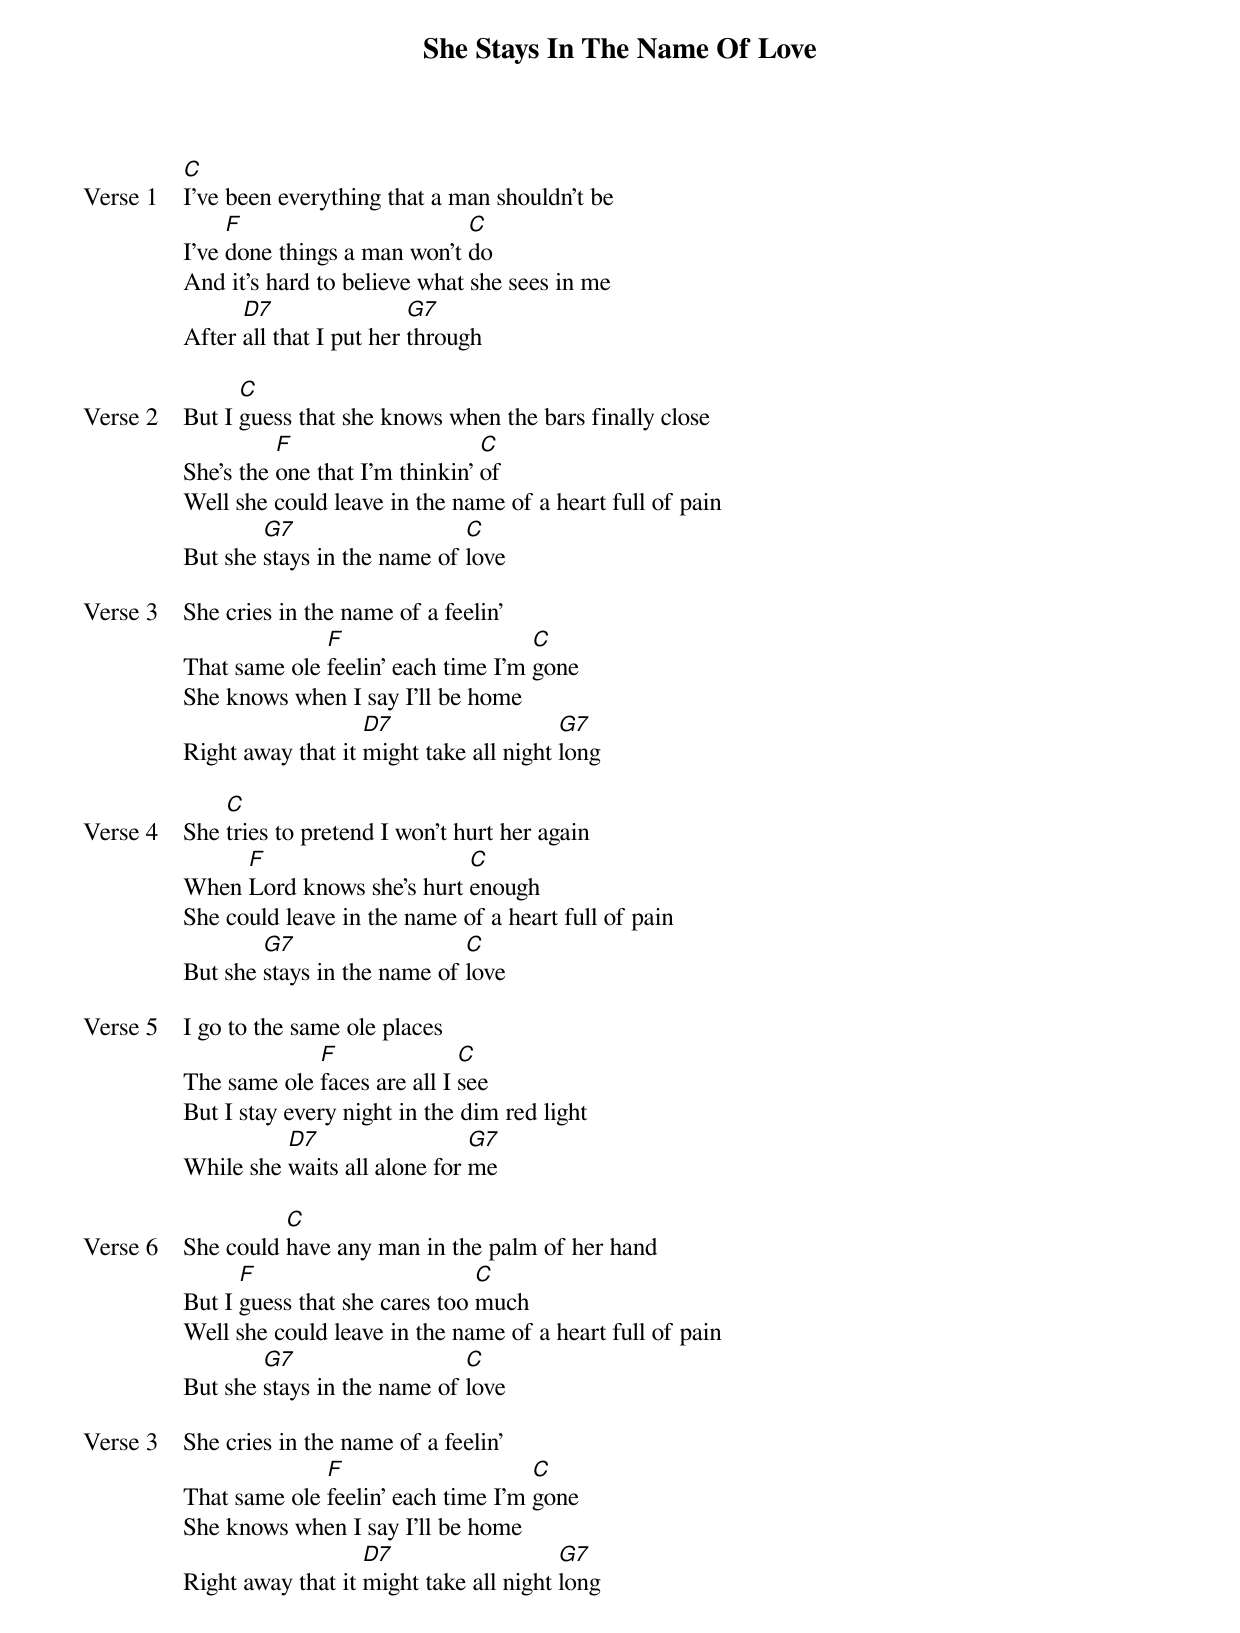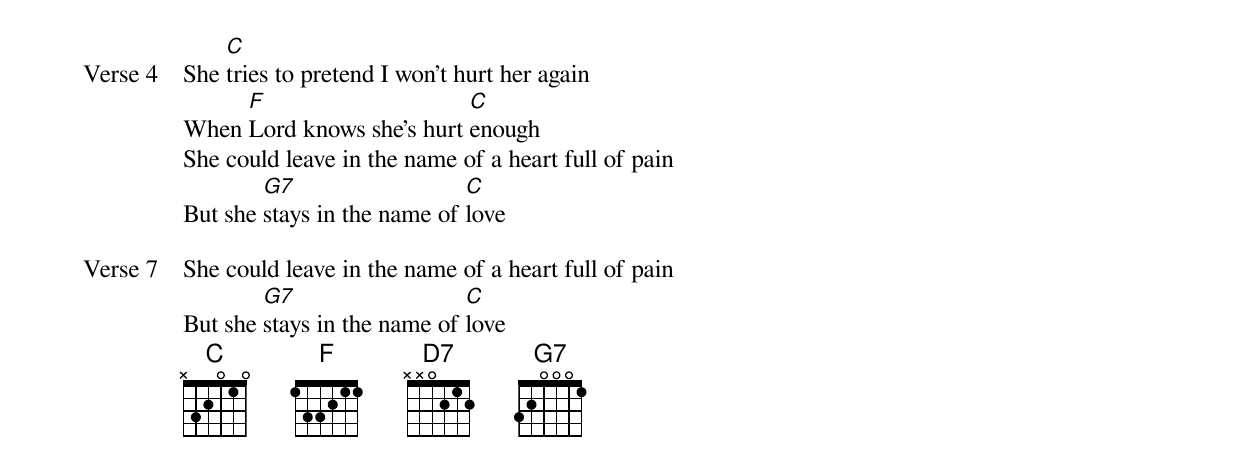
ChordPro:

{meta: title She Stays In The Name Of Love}
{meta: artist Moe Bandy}
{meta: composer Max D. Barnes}

{start_of_verse: Verse 1}
[C]I've been everything that a man shouldn't be
I've [F]done things a man won't [C]do
And it's hard to believe what she sees in me
After [D7]all that I put her [G7]through
{end_of_verse}

{start_of_verse: Verse 2}
But I [C]guess that she knows when the bars finally close
She's the [F]one that I'm thinkin' [C]of
Well she could leave in the name of a heart full of pain
But she [G7]stays in the name of [C]love
{end_of_verse}

{start_of_verse: Verse 3}
She cries in the name of a feelin'
That same ole [F]feelin' each time I'm [C]gone
She knows when I say I'll be home
Right away that it [D7]might take all night [G7]long
{end_of_verse}

{start_of_verse: Verse 4}
She [C]tries to pretend I won't hurt her again
When [F]Lord knows she's hurt [C]enough
She could leave in the name of a heart full of pain
But she [G7]stays in the name of [C]love
{end_of_verse}

{start_of_verse: Verse 5}
I go to the same ole places
The same ole [F]faces are all I [C]see
But I stay every night in the dim red light
While she [D7]waits all alone for [G7]me
{end_of_verse}

{start_of_verse: Verse 6}
She could [C]have any man in the palm of her hand
But I [F]guess that she cares too [C]much
Well she could leave in the name of a heart full of pain
But she [G7]stays in the name of [C]love
{end_of_verse}

{start_of_verse: Verse 3}
She cries in the name of a feelin'
That same ole [F]feelin' each time I'm [C]gone
She knows when I say I'll be home
Right away that it [D7]might take all night [G7]long
{end_of_verse}

{start_of_verse: Verse 4}
She [C]tries to pretend I won't hurt her again
When [F]Lord knows she's hurt [C]enough
She could leave in the name of a heart full of pain
But she [G7]stays in the name of [C]love
{end_of_verse}

{start_of_verse: Verse 7}
She could leave in the name of a heart full of pain
But she [G7]stays in the name of [C]love
{end_of_verse}
